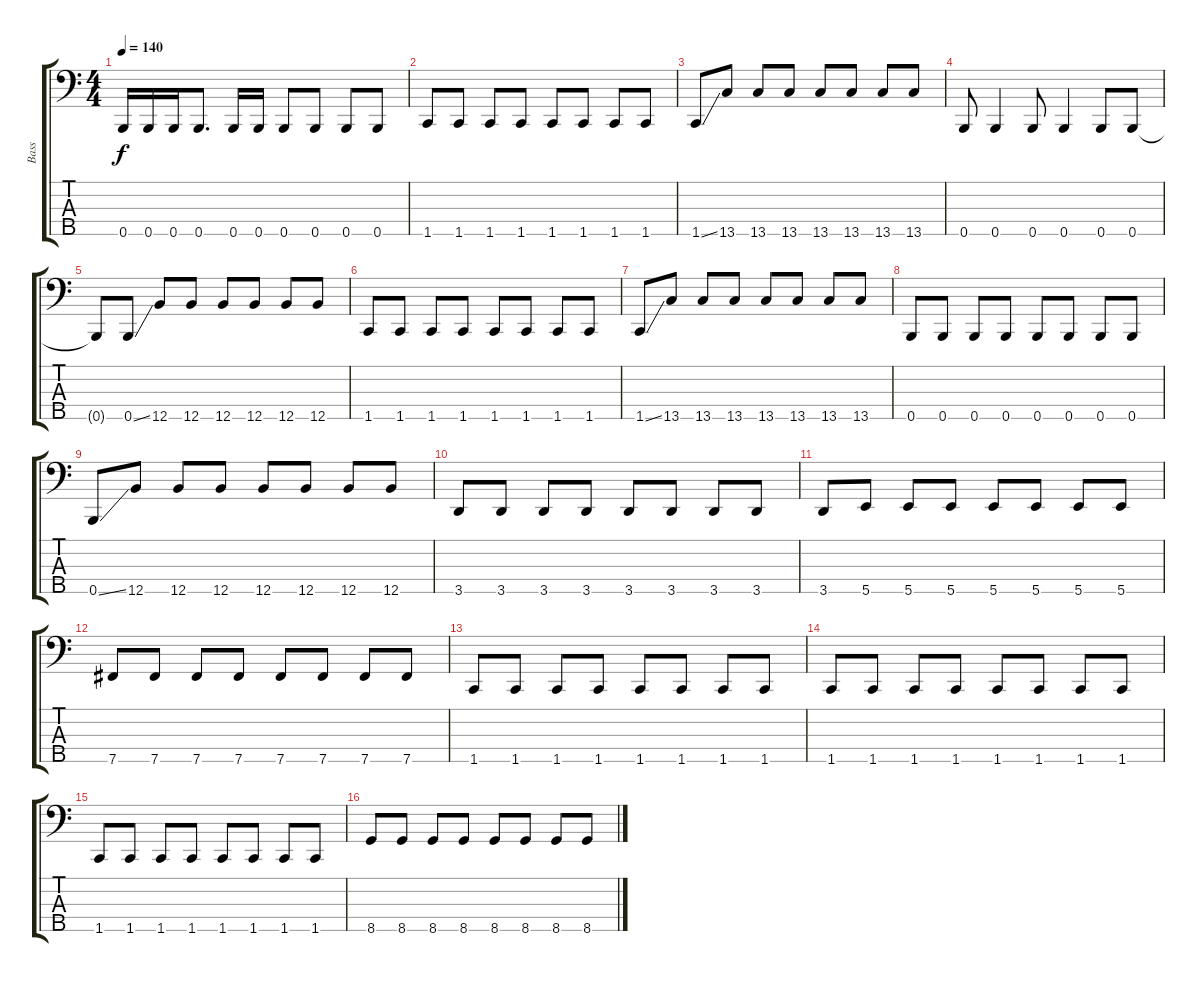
\track ("Bass" "Bass") {instrument electricbassfinger}
\staff {score tabs}
\tuning (G2 D2 A1 E1 B0) {hide}
\ts (4 4)
\tempo 140
\clef f4
\ks c
0.5.16{dy f} 0.5.16 0.5.16 0.5.8{d} 0.5.16 0.5.16 0.5.8 0.5.8 0.5.8 0.5.8 |
1.5.8 1.5.8 1.5.8 1.5.8 1.5.8 1.5.8 1.5.8 1.5.8 |
1.5{ss}.8 13.5.8 13.5.8 13.5.8 13.5.8 13.5.8 13.5.8 13.5.8 |
0.5.8 0.5.4 0.5.8 0.5.4 0.5.8 0.5.8 |
0.5{t}.8 0.5{ss}.8 12.5.8 12.5.8 12.5.8 12.5.8 12.5.8 12.5.8 |
1.5.8 1.5.8 1.5.8 1.5.8 1.5.8 1.5.8 1.5.8 1.5.8 |
1.5{ss}.8 13.5.8 13.5.8 13.5.8 13.5.8 13.5.8 13.5.8 13.5.8 |
0.5.8 0.5.8 0.5.8 0.5.8 0.5.8 0.5.8 0.5.8 0.5.8 |
0.5{ss}.8 12.5.8 12.5.8 12.5.8 12.5.8 12.5.8 12.5.8 12.5.8 |
3.5.8 3.5.8 3.5.8 3.5.8 3.5.8 3.5.8 3.5.8 3.5.8 |
3.5.8 5.5.8 5.5.8 5.5.8 5.5.8 5.5.8 5.5.8 5.5.8 |
7.5.8 7.5.8 7.5.8 7.5.8 7.5.8 7.5.8 7.5.8 7.5.8 |
1.5.8 1.5.8 1.5.8 1.5.8 1.5.8 1.5.8 1.5.8 1.5.8 |
1.5.8 1.5.8 1.5.8 1.5.8 1.5.8 1.5.8 1.5.8 1.5.8 |
1.5.8 1.5.8 1.5.8 1.5.8 1.5.8 1.5.8 1.5.8 1.5.8 |
8.5.8 8.5.8 8.5.8 8.5.8 8.5.8 8.5.8 8.5.8 8.5.8
